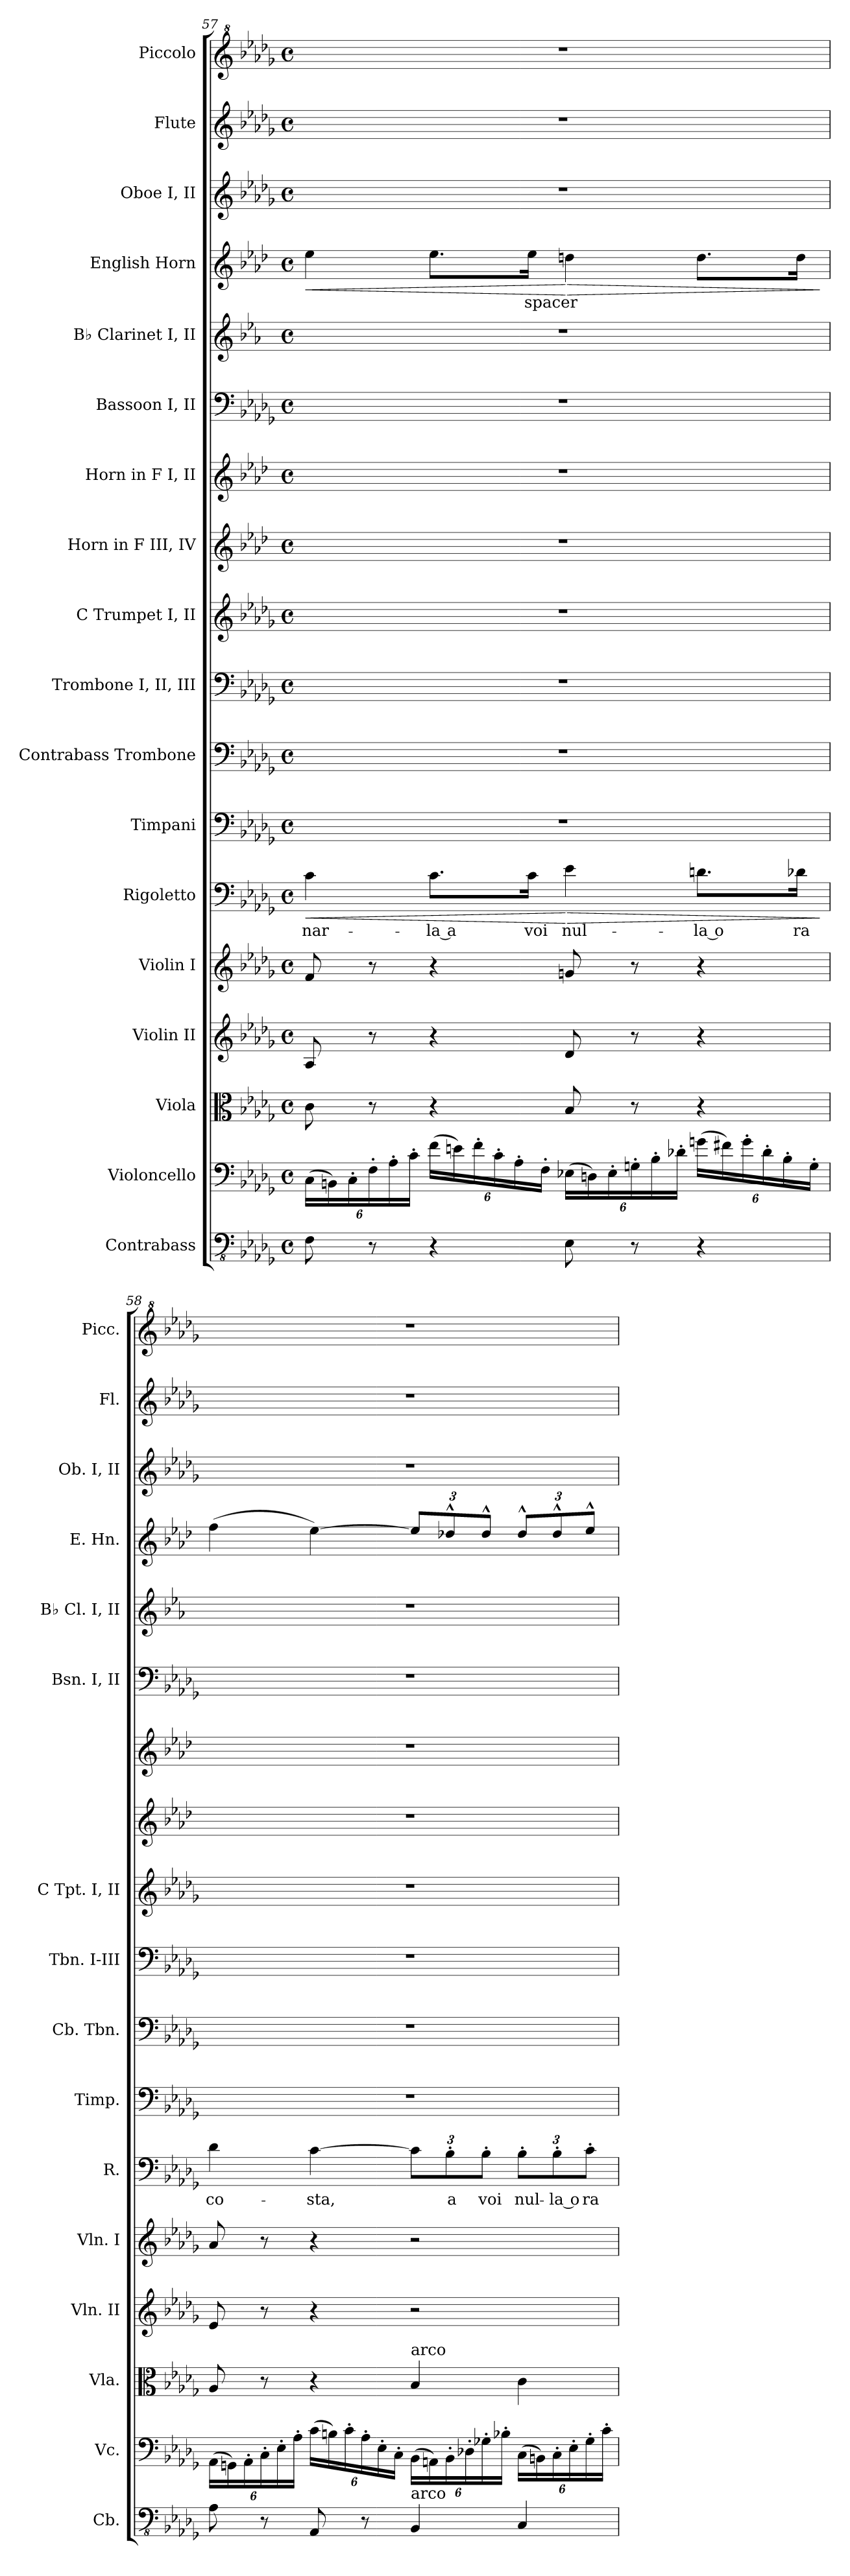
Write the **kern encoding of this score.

**kern	**kern	**kern	**kern	**kern	**kern	**text	**dynam	**kern	**kern	**kern	**kern	**kern	**kern	**kern	**kern	**kern	**text	**dynam	**kern	**kern	**kern
*part18	*part17	*part16	*part15	*part14	*part13	*part13	*part13	*part12	*part11	*part10	*part9	*part8	*part7	*part6	*part5	*part4	*part4	*part4	*part3	*part2	*part1
*staff18	*staff17	*staff16	*staff15	*staff14	*staff13	*staff13	*staff13	*staff12	*staff11	*staff10	*staff9	*staff8	*staff7	*staff6	*staff5	*staff4	*staff4	*staff4	*staff3	*staff2	*staff1
*I"Contrabass	*I"Violoncello	*I"Viola	*I"Violin II	*I"Violin I	*I"Rigoletto	*	*	*I"Timpani	*I"Contrabass  Trombone	*I"Trombone I, II, III	*I"C Trumpet I, II	*I"Horn in F III, IV	*I"Horn in F I, II	*I"Bassoon I, II	*I"B♭ Clarinet I, II	*I"English Horn	*	*	*I"Oboe I, II	*I"Flute	*I"Piccolo
*I'Cb.	*I'Vc.	*I'Vla.	*I'Vln. II	*I'Vln. I	*I'R.	*	*	*I'Timp.	*I'Cb.  Tbn.	*I'Tbn. I-III	*I'C Tpt. I, II	*	*	*I'Bsn. I, II	*I'B♭ Cl. I, II	*I'E. Hn.	*	*	*I'Ob. I, II	*I'Fl.	*I'Picc.
!!LO:PB:g=z
*clefFv4	*clefF4	*clefC3	*clefG2	*clefG2	*clefF4	*	*	*clefF4	*clefF4	*clefF4	*clefG2	*clefG2	*clefG2	*clefF4	*clefG2	*clefG2	*	*	*clefG2	*clefG2	*clefG^2
*	*	*	*	*	*	*	*	*	*	*	*	*ITrd4c7	*ITrd4c7	*	*ITrd1c2	*ITrd4c7	*	*	*	*	*ITrd-7c-12
*k[b-e-a-d-g-]	*k[b-e-a-d-g-]	*k[b-e-a-d-g-]	*k[b-e-a-d-g-]	*k[b-e-a-d-g-]	*k[b-e-a-d-g-]	*	*	*k[b-e-a-d-g-]	*k[b-e-a-d-g-]	*k[b-e-a-d-g-]	*k[b-e-a-d-g-]	*k[b-e-a-d-g-]	*k[b-e-a-d-g-]	*k[b-e-a-d-g-]	*k[b-e-a-d-g-]	*k[b-e-a-d-g-]	*	*	*k[b-e-a-d-g-]	*k[b-e-a-d-g-]	*k[b-e-a-d-g-]
*M4/4	*M4/4	*M4/4	*M4/4	*M4/4	*M4/4	*	*	*M4/4	*M4/4	*M4/4	*M4/4	*M4/4	*M4/4	*M4/4	*M4/4	*M4/4	*	*	*M4/4	*M4/4	*M4/4
*met(c)	*met(c)	*met(c)	*met(c)	*met(c)	*met(c)	*	*	*met(c)	*met(c)	*met(c)	*met(c)	*met(c)	*met(c)	*met(c)	*met(c)	*met(c)	*	*	*met(c)	*met(c)	*met(c)
*	*Xbrackettup	*	*	*	*	*	*	*	*	*	*	*	*	*	*	*	*	*	*	*	*
=57	=57	=57	=57	=57	=57	=57	=57	=57	=57	=57	=57	=57	=57	=57	=57	=57	=57	=57	=57	=57	=57
!	!	!	!	!	!	!	!LO:HP:b	!	!	!	!	!	!	!	!	!	!	!LO:HP:b	!	!	!
8FF\	(24C\LL	8c\	8A-/	8f/	4c\	-nar-	<	1r	1r	1r	1r	1r	1r	1r	1r	4a-\	.	<	1r	1r	1r
.	24BBn\)	.	.	.	.	.	.	.	.	.	.	.	.	.	.	.	.	.	.	.	.
.	24C'\	.	.	.	.	.	.	.	.	.	.	.	.	.	.	.	.	.	.	.	.
8r	24F'\	8r	8r	8r	.	.	.	.	.	.	.	.	.	.	.	.	.	.	.	.	.
.	24A-'\	.	.	.	.	.	.	.	.	.	.	.	.	.	.	.	.	.	.	.	.
.	24c'\JJ	.	.	.	.	.	.	.	.	.	.	.	.	.	.	.	.	.	.	.	.
4r	(24f\LL	4r	4r	4r	8.c\L	la a	.	.	.	.	.	.	.	.	.	8.a-\L	.	.	.	.	.
.	24en\)	.	.	.	.	.	.	.	.	.	.	.	.	.	.	.	.	.	.	.	.
.	24f'\	.	.	.	.	.	.	.	.	.	.	.	.	.	.	.	.	.	.	.	.
.	24c'\	.	.	.	.	.	.	.	.	.	.	.	.	.	.	.	.	.	.	.	.
.	24A-'\	.	.	.	.	.	.	.	.	.	.	.	.	.	.	.	.	.	.	.	.
.	.	.	.	.	16c\Jk	voi	.	.	.	.	.	.	.	.	.	16a-\Jk	spacer	.	.	.	.
.	24F'\JJ	.	.	.	.	.	.	.	.	.	.	.	.	.	.	.	.	.	.	.	.
!	!	!	!	!	!	!	!LO:HP:n=1:b	!	!	!	!	!	!	!	!	!	!	!LO:HP:n=1:b	!	!	!
8EE-\	(24E-X\LL	8B-/	8d-/	8gn/	4e-\	nul-	[ >	.	.	.	.	.	.	.	.	4gn\	.	[ >	.	.	.
.	24Dn\)	.	.	.	.	.	.	.	.	.	.	.	.	.	.	.	.	.	.	.	.
.	24E-'\	.	.	.	.	.	.	.	.	.	.	.	.	.	.	.	.	.	.	.	.
8r	24Gn'\	8r	8r	8r	.	.	.	.	.	.	.	.	.	.	.	.	.	.	.	.	.
.	24B-'\	.	.	.	.	.	.	.	.	.	.	.	.	.	.	.	.	.	.	.	.
.	24d-X'\JJ	.	.	.	.	.	.	.	.	.	.	.	.	.	.	.	.	.	.	.	.
4r	(24gn\LL	4r	4r	4r	8.dn\L	la o	.	.	.	.	.	.	.	.	.	8.g\L	.	.	.	.	.
.	24f#X\)	.	.	.	.	.	.	.	.	.	.	.	.	.	.	.	.	.	.	.	.
.	24g'\	.	.	.	.	.	.	.	.	.	.	.	.	.	.	.	.	.	.	.	.
.	24d-'\	.	.	.	.	.	.	.	.	.	.	.	.	.	.	.	.	.	.	.	.
.	24B-'\	.	.	.	.	.	.	.	.	.	.	.	.	.	.	.	.	.	.	.	.
.	.	.	.	.	16d-X\Jk	-ra	.	.	.	.	.	.	.	.	.	16g\Jk	.	.	.	.	.
.	24G'\JJ	.	.	.	.	.	.	.	.	.	.	.	.	.	.	.	.	.	.	.	.
.	.	.	.	.	.	.	]	.	.	.	.	.	.	.	.	.	.	]	.	.	.
!!LO:LB:g=z
=58	=58	=58	=58	=58	=58	=58	=58	=58	=58	=58	=58	=58	=58	=58	=58	=58	=58	=58	=58	=58	=58
8AA-\	(24AA-\LL	8A-/	8e-/	8a-/	4d-\	co-	.	1r	1r	1r	1r	1r	1r	1r	1r	(4b-\	.	.	1r	1r	1r
.	24GGn\)	.	.	.	.	.	.	.	.	.	.	.	.	.	.	.	.	.	.	.	.
.	24AA-'\	.	.	.	.	.	.	.	.	.	.	.	.	.	.	.	.	.	.	.	.
8r	24C'\	8r	8r	8r	.	.	.	.	.	.	.	.	.	.	.	.	.	.	.	.	.
.	24E-'\	.	.	.	.	.	.	.	.	.	.	.	.	.	.	.	.	.	.	.	.
.	24A-'\JJ	.	.	.	.	.	.	.	.	.	.	.	.	.	.	.	.	.	.	.	.
8AAA-/	(24c\LL	4r	4r	4r	[4c\	-sta,	.	.	.	.	.	.	.	.	.	[4a-\)	.	.	.	.	.
.	24Bn\)	.	.	.	.	.	.	.	.	.	.	.	.	.	.	.	.	.	.	.	.
.	24c'\	.	.	.	.	.	.	.	.	.	.	.	.	.	.	.	.	.	.	.	.
8r	24A-'\	.	.	.	.	.	.	.	.	.	.	.	.	.	.	.	.	.	.	.	.
.	24E-'\	.	.	.	.	.	.	.	.	.	.	.	.	.	.	.	.	.	.	.	.
.	24C'\JJ	.	.	.	.	.	.	.	.	.	.	.	.	.	.	.	.	.	.	.	.
*	*	*	*	*	*Xbrackettup	*	*	*	*	*	*	*	*	*	*	*Xbrackettup	*	*	*	*	*
!	!	!LO:TX:a:t=arco	!	!	!	!	!	!	!	!	!	!	!	!	!	!	!	!	!	!	!
!LO:TX:a:t=arco	!	!	!	!	!	!	!	!	!	!	!	!	!	!	!	!	!	!	!	!	!
4BBB-/	(24BB-\LL	4B-/	2r	2r	12c\L]	.	.	.	.	.	.	.	.	.	.	12a-/L]	.	.	.	.	.
.	24AAn\)	.	.	.	.	.	.	.	.	.	.	.	.	.	.	.	.	.	.	.	.
.	24BB-'\	.	.	.	12B-'\	a	.	.	.	.	.	.	.	.	.	12g-X^^/	.	.	.	.	.
.	24D-X'\	.	.	.	.	.	.	.	.	.	.	.	.	.	.	.	.	.	.	.	.
.	24G-X'\	.	.	.	12B-'\J	voi	.	.	.	.	.	.	.	.	.	12g-^^/J	.	.	.	.	.
.	24B-X'\JJ	.	.	.	.	.	.	.	.	.	.	.	.	.	.	.	.	.	.	.	.
4CC/	(24C\LL	4c\	.	.	12B-'\L	nul-	.	.	.	.	.	.	.	.	.	12g-^^/L	.	.	.	.	.
.	24BBn\)	.	.	.	.	.	.	.	.	.	.	.	.	.	.	.	.	.	.	.	.
.	24C'\	.	.	.	12B-'\	la o	.	.	.	.	.	.	.	.	.	12g-^^/	.	.	.	.	.
.	24E-'\	.	.	.	.	.	.	.	.	.	.	.	.	.	.	.	.	.	.	.	.
.	24G-'\	.	.	.	12c'\J	-ra	.	.	.	.	.	.	.	.	.	12a-^^/J	.	.	.	.	.
.	24c'\JJ	.	.	.	.	.	.	.	.	.	.	.	.	.	.	.	.	.	.	.	.
=	=	=	=	=	=	=	=	=	=	=	=	=	=	=	=	=	=	=	=	=	=
*-	*-	*-	*-	*-	*-	*-	*-	*-	*-	*-	*-	*-	*-	*-	*-	*-	*-	*-	*-	*-	*-
